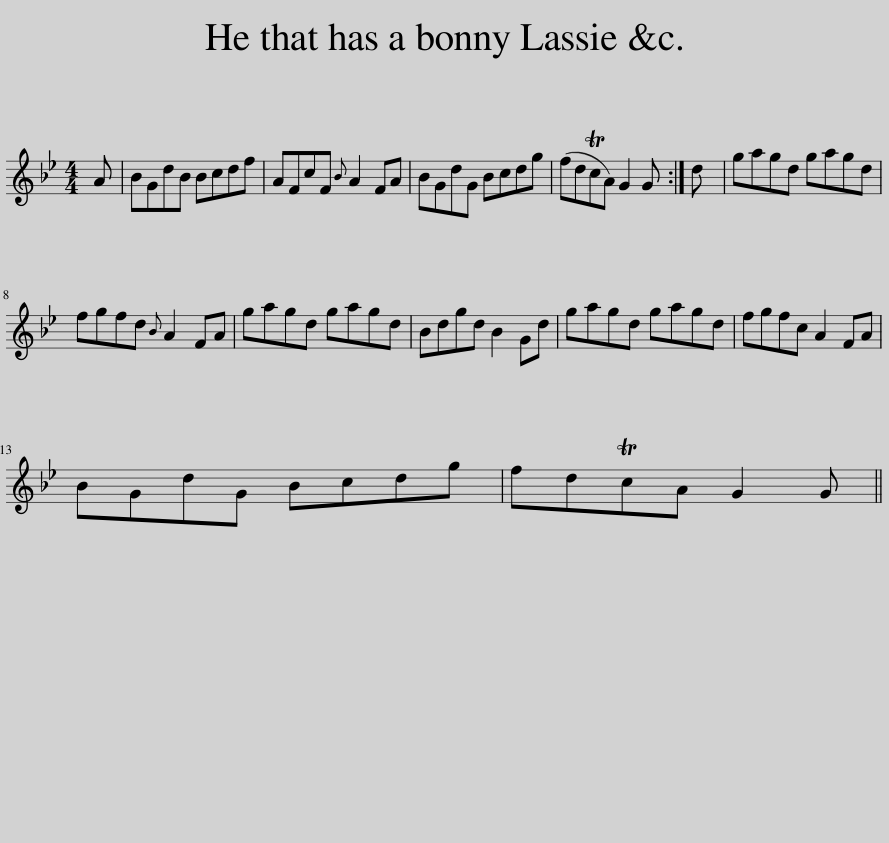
X:1
L:1/8
M:4/4
I:linebreak $
K:Gmin
V:1 treble
V:1
 A | BGdB Bcdf | AFcF{B} A2 FA | BGdG Bcdg | (fdTcA) G2 G :| %5
 d | gagd gagd |$ fgfd{B} A2 FA | gagd gagd | Bdgd B2 Gd | %10
 gagd gagd | fgfc A2 FA |$ BGdG Bcdg | fdTcA G2 G || %14
